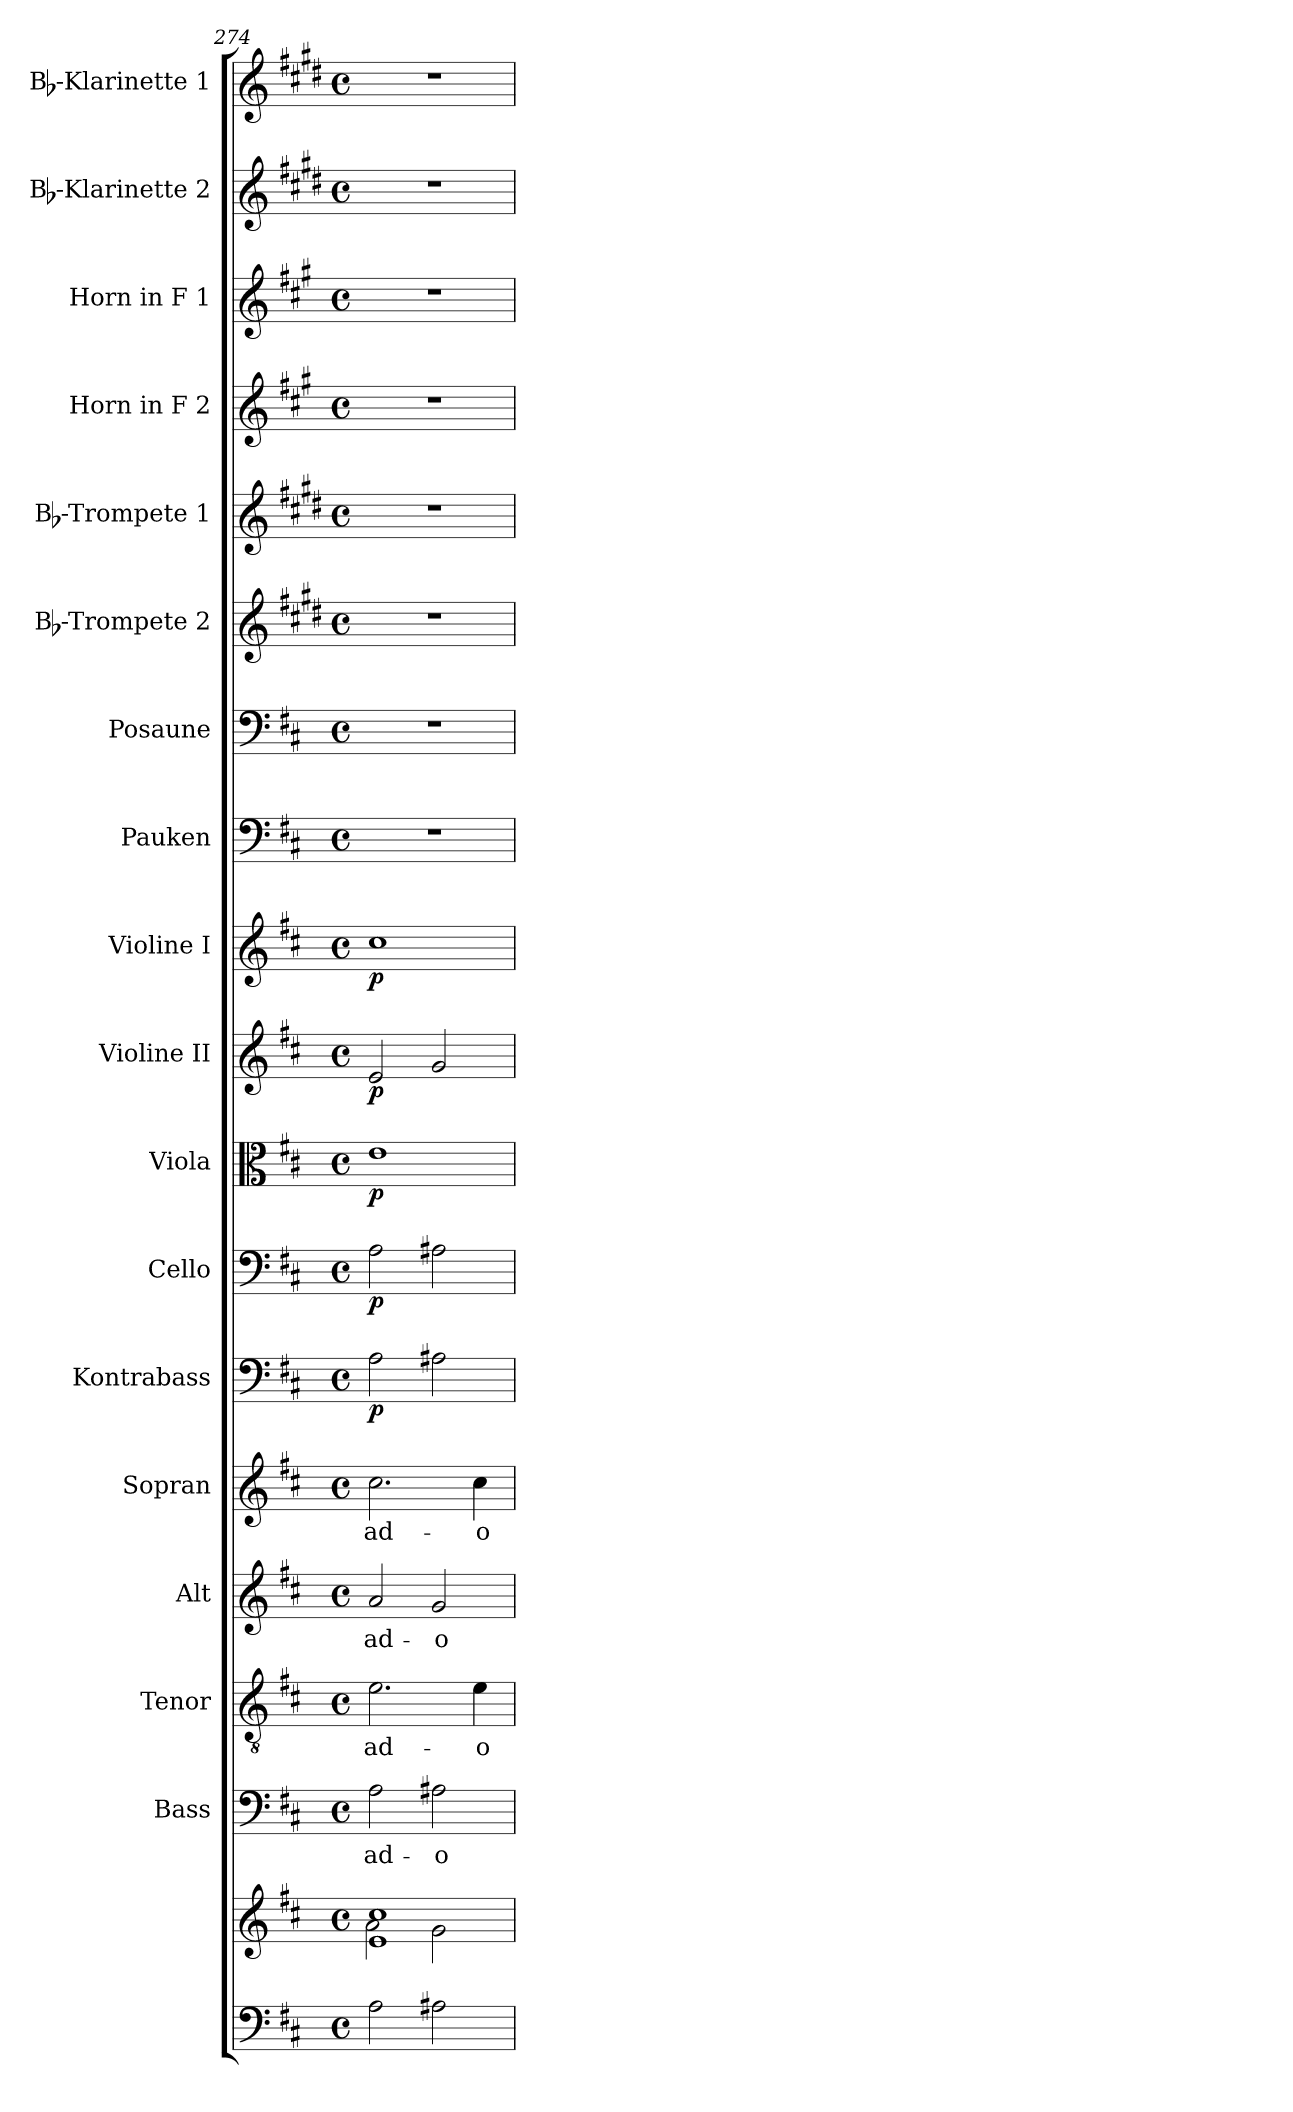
**kern	**kern	**kern	**text	**kern	**text	**kern	**text	**kern	**text	**kern	**dynam	**kern	**dynam	**kern	**dynam	**kern	**dynam	**kern	**dynam	**kern	**kern	**kern	**kern	**kern	**kern	**kern	**kern
*part18	*part18	*part17	*part17	*part16	*part16	*part15	*part15	*part14	*part14	*part13	*part13	*part12	*part12	*part11	*part11	*part10	*part10	*part9	*part9	*part8	*part7	*part6	*part5	*part4	*part3	*part2	*part1
*staff19	*staff18	*staff17	*staff17	*staff16	*staff16	*staff15	*staff15	*staff14	*staff14	*staff13	*staff13	*staff12	*staff12	*staff11	*staff11	*staff10	*staff10	*staff9	*staff9	*staff8	*staff7	*staff6	*staff5	*staff4	*staff3	*staff2	*staff1
*	*	*I"Bass	*	*I"Tenor	*	*I"Alt	*	*I"Sopran	*	*I"Kontrabass	*	*I"Cello	*	*I"Viola	*	*I"Violine II	*	*I"Violine I	*	*I"Pauken	*I"Posaune	*I"Bb-Trompete 2	*I"Bb-Trompete 1	*I"Horn in F 2	*I"Horn in F 1	*I"Bb-Klarinette 2	*I"Bb-Klarinette 1
*	*	*I'B.	*	*I'T.	*	*I'A.	*	*I'S.	*	*I'Kb.	*	*	*	*I'Vla.	*	*I'Vl. II	*	*I'Vl. I	*	*I'Pk.	*I'Pos.	*I'Bb Trp. 2	*I'Bb Trp. 1	*	*	*I'Bb Kl. 2	*I'Bb Kl. 1
*clefF4	*clefG2	*clefF4	*	*clefGv2	*	*clefG2	*	*clefG2	*	*clefF4	*	*clefF4	*	*clefC3	*	*clefG2	*	*clefG2	*	*clefF4	*clefF4	*clefG2	*clefG2	*clefG2	*clefG2	*clefG2	*clefG2
*	*	*	*	*	*	*	*	*	*	*ITrd7c12	*	*	*	*	*	*	*	*	*	*	*	*ITrd1c2	*ITrd1c2	*ITrd4c7	*ITrd4c7	*ITrd1c2	*ITrd1c2
*k[f#c#]	*k[f#c#]	*k[f#c#]	*	*k[f#c#]	*	*k[f#c#]	*	*k[f#c#]	*	*k[f#c#]	*	*k[f#c#]	*	*k[f#c#]	*	*k[f#c#]	*	*k[f#c#]	*	*k[f#c#]	*k[f#c#]	*k[f#c#]	*k[f#c#]	*k[f#c#]	*k[f#c#]	*k[f#c#]	*k[f#c#]
*D:	*D:	*D:	*	*D:	*	*D:	*	*D:	*	*D:	*	*D:	*	*D:	*	*D:	*	*D:	*	*D:	*D:	*D:	*D:	*D:	*D:	*D:	*D:
*M4/4	*M4/4	*M4/4	*	*M4/4	*	*M4/4	*	*M4/4	*	*M4/4	*	*M4/4	*	*M4/4	*	*M4/4	*	*M4/4	*	*M4/4	*M4/4	*M4/4	*M4/4	*M4/4	*M4/4	*M4/4	*M4/4
*met(c)	*met(c)	*met(c)	*	*met(c)	*	*met(c)	*	*met(c)	*	*met(c)	*	*met(c)	*	*met(c)	*	*met(c)	*	*met(c)	*	*met(c)	*met(c)	*met(c)	*met(c)	*met(c)	*met(c)	*met(c)	*met(c)
=274	=274	=274	=274	=274	=274	=274	=274	=274	=274	=274	=274	=274	=274	=274	=274	=274	=274	=274	=274	=274	=274	=274	=274	=274	=274	=274	=274
*	*^	*	*	*	*	*	*	*	*	*	*	*	*	*	*	*	*	*	*	*	*	*	*	*	*	*	*
!	!	!	!	!LO:LY:b	!	!LO:LY:b	!	!LO:LY:b	!	!LO:LY:b	!	!LO:DY:b	!	!LO:DY:b	!	!LO:DY:b	!	!LO:DY:b	!	!LO:DY:b	!	!	!	!	!	!	!	!
2A\	1e 1cc#	2a\	2A\	ad-	2.e\	ad-	2a/	ad-	2.cc#\	ad-	2AA\	p	2A\	p	1e	p	2e/	p	1cc#	p	1r	1r	1r	1r	1r	1r	1r	1r
!	!	!	!	!LO:LY:b	!	!	!	!LO:LY:b	!	!	!	!	!	!	!	!	!	!	!	!	!	!	!	!	!	!	!	!
2A#X\	.	2g\	2A#X\	-o-	.	.	2g/	-o-	.	.	2AA#X\	.	2A#X\	.	.	.	2g/	.	.	.	.	.	.	.	.	.	.	.
!	!	!	!	!	!	!LO:LY:b	!	!	!	!LO:LY:b	!	!	!	!	!	!	!	!	!	!	!	!	!	!	!	!	!	!
.	.	.	.	.	4e\	-o-	.	.	4cc#\	-o-	.	.	.	.	.	.	.	.	.	.	.	.	.	.	.	.	.	.
*	*v	*v	*	*	*	*	*	*	*	*	*	*	*	*	*	*	*	*	*	*	*	*	*	*	*	*	*	*
=	=	=	=	=	=	=	=	=	=	=	=	=	=	=	=	=	=	=	=	=	=	=	=	=	=	=	=
*-	*-	*-	*-	*-	*-	*-	*-	*-	*-	*-	*-	*-	*-	*-	*-	*-	*-	*-	*-	*-	*-	*-	*-	*-	*-	*-	*-
